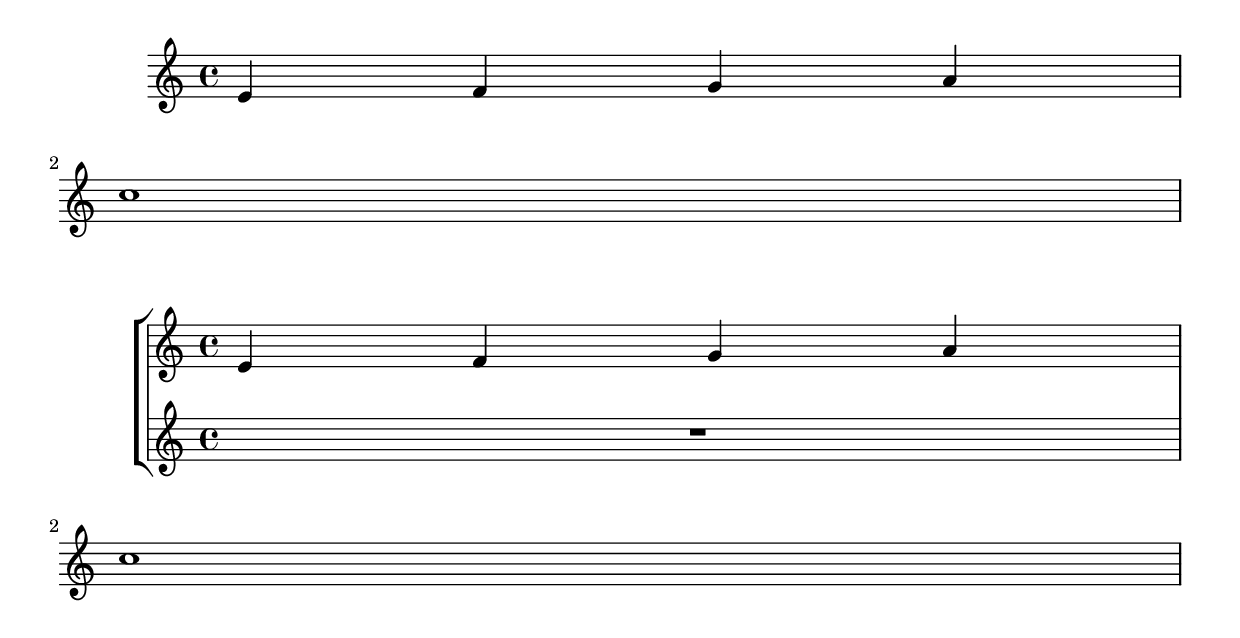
%% Do not edit this file; it is auto-generated from LSR http://lsr.dsi.unimi.it
%% This file is in the public domain.
\version "2.11.53"

\header {
  lsrtags = "staff-notation, tweaks-and-overrides, breaks"

  texidoc = "
The first empty staff can also be removed from the score by setting the
@code{VerticalAxisGroup} property @code{remove-first}. This can be done
globally inside the @code{\\layout} block, or locally inside the
specific staff that should be removed.  In the latter case, you have to
specify the context (@code{Staff} applies only to the current staff) in
front of the property.

The lower staff of the second staff group is not removed, because the
setting applies only to the specific staff inside of which it is
written. 

"
  doctitle = "Removing the first empty line"
} % begin verbatim
\layout {
  \context { 
    \RemoveEmptyStaffContext 
    % To use the setting globally, uncomment the following line:
    % \override VerticalAxisGroup #'remove-first = ##t
  }
}
\new StaffGroup <<
  \new Staff \relative c' {
    e4 f g a \break
    c1
  }
  \new Staff {
    % To use the setting globally, comment this line,
    % uncomment the line in the \layout block above
    \override Staff.VerticalAxisGroup #'remove-first = ##t
    R1 \break
    R
  }
>>
\new StaffGroup <<
  \new Staff \relative c' {
    e4 f g a \break
    c1
  }
  \new Staff {
    R1 \break
    R
  }
>>
